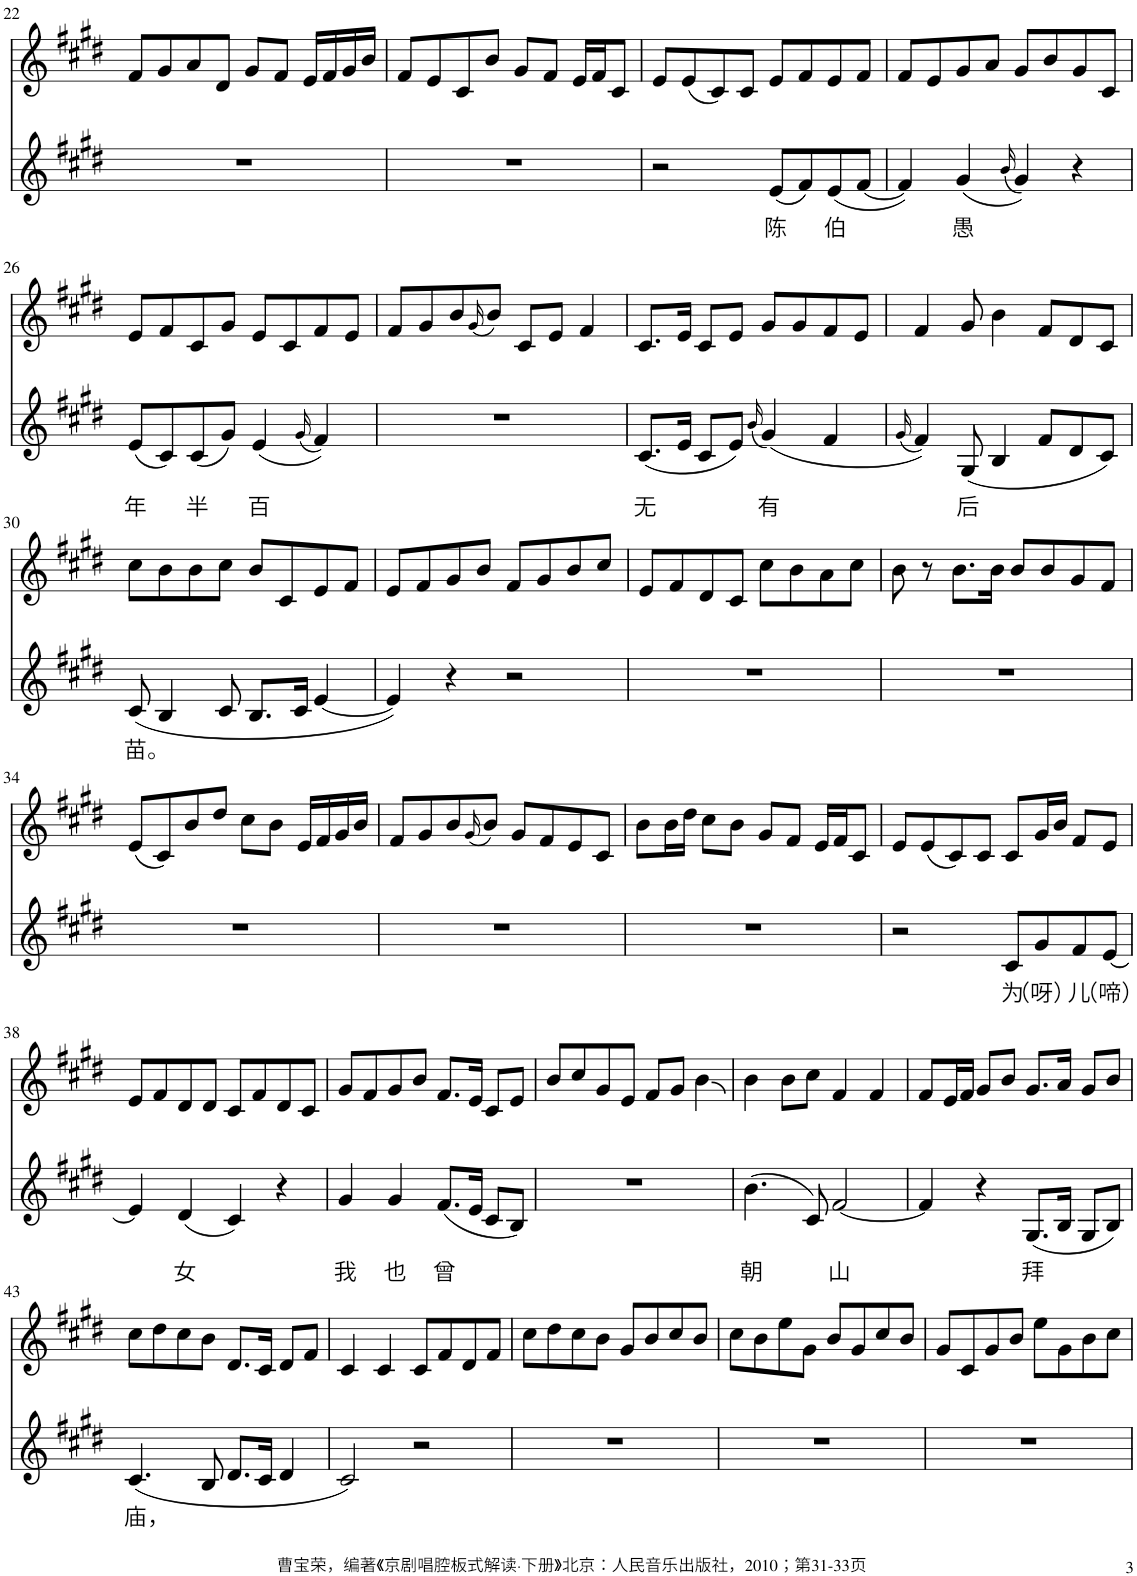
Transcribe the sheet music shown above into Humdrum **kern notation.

**kern	**text	**kern
*part2	*part2	*part1
*staff2	*staff2	*staff1
*I"Piano	*	*I"Piano
*I'Pno	*	*I'Pno
!!LO:PB:g=z
*clefG2	*	*clefG2
*k[f#c#g#d#]	*	*k[f#c#g#d#]
*M4/4	*	*M4/4
=22	=22	=22
1r	.	8f#/L
.	.	8g#/
.	.	8a/
.	.	8d#/J
.	.	8g#/L
.	.	8f#/J
.	.	16e/LL
.	.	16f#/
.	.	16g#/
.	.	16b/JJ
=23	=23	=23
1r	.	8f#/L
.	.	8e/
.	.	8c#/
.	.	8b/J
.	.	8g#/L
.	.	8f#/J
.	.	16e/LL
.	.	16f#/J
.	.	8c#/J
=24	=24	=24
2r	.	8e/L
.	.	(8e/
.	.	8c#/)
.	.	8c#/J
!	!LO:LY:b	!
(8e/L	陈	8e/L
8f#/)	.	8f#/
!	!LO:LY:b	!
(8e/	伯	8e/
[8f#/J	.	8f#/J
=25	=25	=25
4f#/])	.	8f#/L
.	.	8e/
!	!LO:LY:b	!
(4g#/	愚	8g#/
.	.	8a/J
(16qb/	.	.
4g#/))	.	8g#/L
.	.	8b/
4r	.	8g#/
.	.	8c#/J
!!LO:LB:g=z
=26	=26	=26
!	!LO:LY:b	!
(8e/L	年	8e/L
8c#/)	.	8f#/
!	!LO:LY:b	!
(8c#/	半	8c#/
8g#/J)	.	8g#/J
!	!LO:LY:b	!
(4e/	百	8e/L
.	.	8c#/
(16qg#/	.	.
4f#/))	.	8f#/
.	.	8e/J
=27	=27	=27
1r	.	8f#/L
.	.	8g#/
.	.	8b/
.	.	(16qg#/
.	.	8b/J)
.	.	8c#/L
.	.	8e/J
.	.	4f#/
=28	=28	=28
!	!LO:LY:b	!
(8.c#/L	无	8.c#/L
16e/Jk	.	16e/Jk
8c#/L	.	8c#/L
8e/J)	.	8e/J
(16qb/	.	.
!	!LO:LY:b	!
(4g#/)	有	8g#/L
.	.	8g#/
4f#/	.	8f#/
.	.	8e/J
=29	=29	=29
(16qg#/	.	.
4f#/))	.	4f#/
!	!LO:LY:b	!
(8G#/	后	8g#/
4B/	.	4b\
8f#/L	.	8f#/L
8d#/	.	8d#/
8c#/J)	.	8c#/J
!!LO:LB:g=z
=30	=30	=30
!	!LO:LY:b	!
(8c#/	苗。	8cc#\L
4B/	.	8b\
.	.	8b\
8c#/	.	8cc#\J
8.B/L	.	8b/L
.	.	8c#/
16c#/Jk	.	.
[4e/	.	8e/
.	.	8f#/J
=31	=31	=31
4e/])	.	8e/L
.	.	8f#/
4r	.	8g#/
.	.	8b/J
2r	.	8f#/L
.	.	8g#/
.	.	8b/
.	.	8cc#/J
=32	=32	=32
1r	.	8e/L
.	.	8f#/
.	.	8d#/
.	.	8c#/J
.	.	8cc#\L
.	.	8b\
.	.	8a\
.	.	8cc#\J
=33	=33	=33
1r	.	8b\
.	.	8r
.	.	8.b\L
.	.	16b\Jk
.	.	8b/L
.	.	8b/
.	.	8g#/
.	.	8f#/J
!!LO:LB:g=z
=34	=34	=34
1r	.	(8e/L
.	.	8c#/)
.	.	8b/
.	.	8dd#/J
.	.	8cc#\L
.	.	8b\J
.	.	16e/LL
.	.	16f#/
.	.	16g#/
.	.	16b/JJ
=35	=35	=35
1r	.	8f#/L
.	.	8g#/
.	.	8b/
.	.	(16qg#/
.	.	8b/J)
.	.	8g#/L
.	.	8f#/
.	.	8e/
.	.	8c#/J
=36	=36	=36
1r	.	8b\L
.	.	16b\L
.	.	16dd#\JJ
.	.	8cc#\L
.	.	8b\J
.	.	8g#/L
.	.	8f#/J
.	.	16e/LL
.	.	16f#/J
.	.	8c#/J
=37	=37	=37
2r	.	8e/L
.	.	(8e/
.	.	8c#/)
.	.	8c#/J
!	!LO:LY:b	!
8c#/L	为	8c#/L
!	!LO:LY:b	!
8g#/	（呀）	16g#/L
.	.	16b/JJ
!	!LO:LY:b	!
8f#/	儿	8f#/L
!	!LO:LY:b	!
[8e/J	（啼）	8e/J
!!LO:LB:g=z
=38	=38	=38
4e/]	.	8e/L
.	.	8f#/
!	!LO:LY:b	!
(4d#/	女	8d#/
.	.	8d#/J
4c#/)	.	8c#/L
.	.	8f#/
4r	.	8d#/
.	.	8c#/J
=39	=39	=39
!	!LO:LY:b	!
4g#/	我	8g#/L
.	.	8f#/
!	!LO:LY:b	!
4g#/	也	8g#/
.	.	8b/J
!	!LO:LY:b	!
(8.f#/L	曾	8.f#/L
16e/Jk	.	16e/Jk
8c#/L	.	8c#/L
8B/J)	.	8e/J
=40	=40	=40
1r	.	8b/L
.	.	8cc#/
.	.	8g#/
.	.	8e/J
.	.	8f#/L
.	.	8g#/J
.	.	4b\
=41	=41	=41
!	!LO:LY:b	!
(4.b\	朝	4b\
.	.	8b\L
8c#/)	.	8cc#\J
!	!LO:LY:b	!
[2f#/	山	4f#/
.	.	4f#/
=42	=42	=42
4f#/]	.	8f#/L
.	.	16e/L
.	.	16f#/JJ
4r	.	8g#/L
.	.	8b/J
!	!LO:LY:b	!
(8.G#/L	拜	8.g#/L
16B/Jk	.	16a/Jk
8G#/L	.	8g#/L
8B/J)	.	8b/J
!!LO:LB:g=z
=43	=43	=43
!	!LO:LY:b	!
(4.c#/	庙，	8cc#\L
.	.	8dd#\
.	.	8cc#\
8B/	.	8b\J
8.d#/L	.	8.d#/L
16c#/Jk	.	16c#/Jk
4d#/	.	8d#/L
.	.	8f#/J
=44	=44	=44
2c#/)	.	4c#/
.	.	4c#/
2r	.	8c#/L
.	.	8f#/
.	.	8d#/
.	.	8f#/J
=45	=45	=45
1r	.	8cc#\L
.	.	8dd#\
.	.	8cc#\
.	.	8b\J
.	.	8g#/L
.	.	8b/
.	.	8cc#/
.	.	8b/J
=46	=46	=46
1r	.	8cc#\L
.	.	8b\
.	.	8ee\
.	.	8g#\J
.	.	8b/L
.	.	8g#/
.	.	8cc#/
.	.	8b/J
=47	=47	=47
1r	.	8g#/L
.	.	8c#/
.	.	8g#/
.	.	8b/J
.	.	8ee\L
.	.	8g#\
.	.	8b\
.	.	8cc#\J
=	=	=
*-	*-	*-
